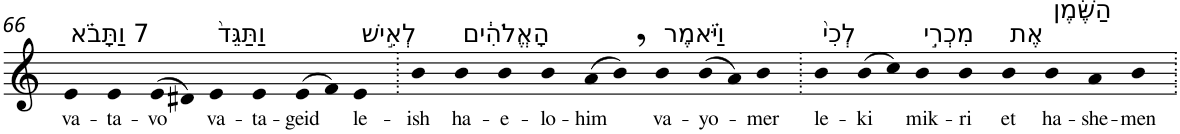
**kern	**text
*part1	*part1
*staff1	*staff1
*I"Piano	*
*I'Pno	*
!!LO:PB:g=z
*clefG2	*
*k[]	*
=66	=66
!LO:TX:a:t=7 וַתָּבֹ֗א	!
!	!LO:LY:b
4e	va-
!	!LO:LY:b
4e	-ta-
!	!LO:LY:b
(>8e	-vo
8d#X)	.
!LO:TX:a:t=וַתַּגֵּד֙	!
!	!LO:LY:b
4e	va-
!	!LO:LY:b
4e	-ta-
!	!LO:LY:b
(>8e	-geid
8f)	.
!LO:TX:a:t=לְאִ֣ישׁ	!
!	!LO:LY:b
4e	le-
=67.	=67.
!	!LO:LY:b
4b	-ish
!LO:TX:a:t=הָאֱלֹהִ֔ים	!
!	!LO:LY:b
4b	ha-
!	!LO:LY:b
4b	-e-
!	!LO:LY:b
4b	-lo-
!	!LO:LY:b
(>8a	-him
8b,)	.
!LO:TX:a:t=וַיֹּ֗אמֶר	!
!	!LO:LY:b
4b	va-
!	!LO:LY:b
(>8b	-yo-
8a)	.
!	!LO:LY:b
4b	-mer
=68.	=68.
!LO:TX:a:t=לְכִי֙	!
!	!LO:LY:b
4b	le-
!	!LO:LY:b
(>8b	-ki
8cc)	.
!LO:TX:a:t=מִכְרִ֣י	!
!	!LO:LY:b
4b	mik-
!	!LO:LY:b
4b	-ri
!LO:TX:a:t=אֶת	!
!	!LO:LY:b
4b	et
!LO:TX:a:t=הַשֶּׁ֔מֶן	!
!	!LO:LY:b
4b	ha-
!	!LO:LY:b
4a	-she-
!	!LO:LY:b
4b	-men
=.	=.
*-	*-
